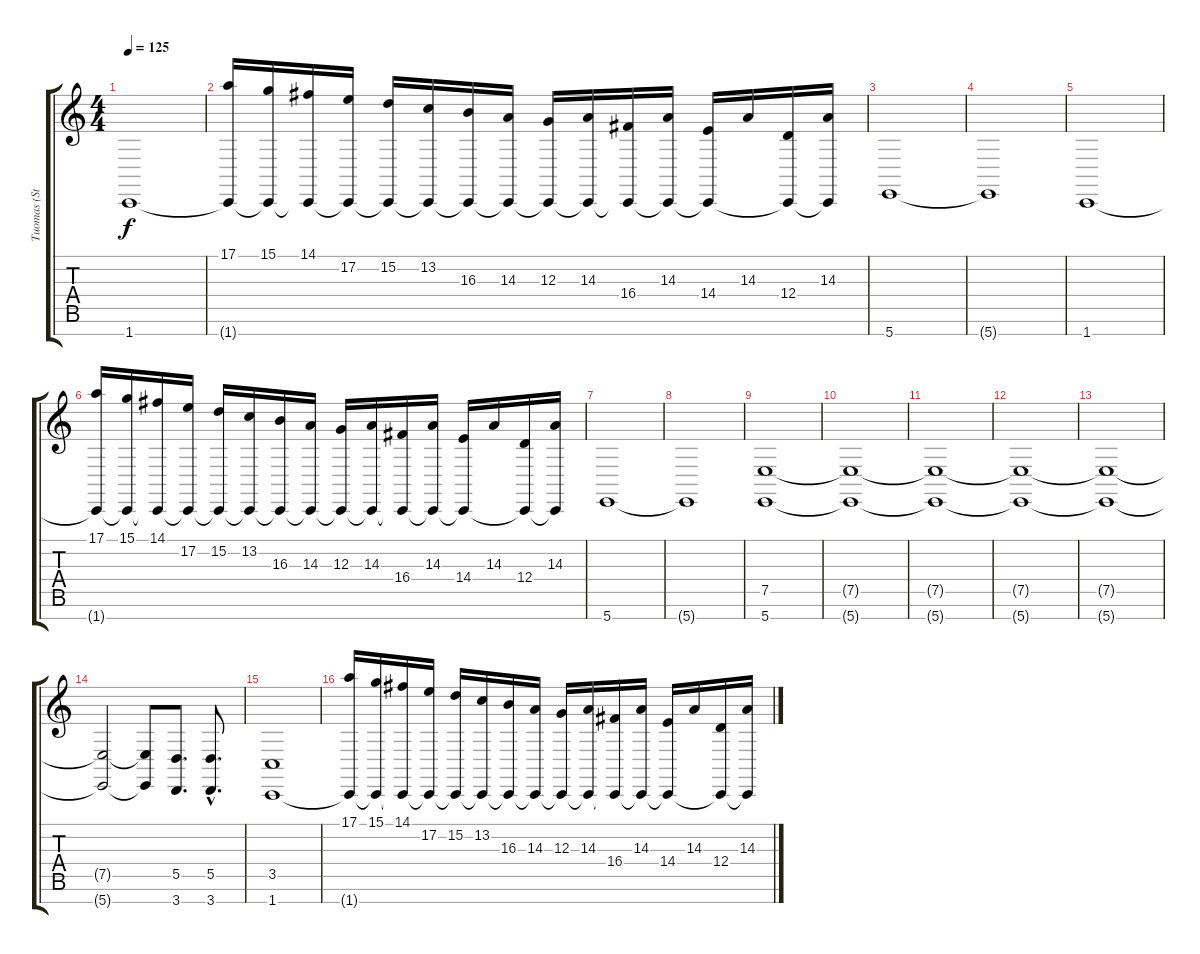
\track ("Tuomas (Strings 2)" "Tuomas (St") {instrument stringensemble1}
\staff {score tabs}
\tuning (E4 B3 G3 D3 A2 E2 B1) {hide}
\ts (4 4)
\tempo 125
\clef g2
\ks c
1.7.1{dy f} |
(17.1 1.7{t}).16 (15.1 1.7{t}).16 (14.1 1.7{t}).16 (17.2 1.7{t}).16 (15.2 1.7{t}).16 (13.2 1.7{t}).16 (16.3 1.7{t}).16 (14.3 1.7{t}).16 (12.3 1.7{t}).16 (14.3 1.7{t}).16 (16.4 1.7{t}).16 (14.3 1.7{t}).16 (14.4 1.7{t}).16 14.3.16 (12.4 1.7{t}).16 (14.3 1.7{t}).16 |
5.7.1 |
5.7{t}.1 |
1.7.1 |
(17.1 1.7{t}).16 (15.1 1.7{t}).16 (14.1 1.7{t}).16 (17.2 1.7{t}).16 (15.2 1.7{t}).16 (13.2 1.7{t}).16 (16.3 1.7{t}).16 (14.3 1.7{t}).16 (12.3 1.7{t}).16 (14.3 1.7{t}).16 (16.4 1.7{t}).16 (14.3 1.7{t}).16 (14.4 1.7{t}).16 14.3.16 (12.4 1.7{t}).16 (14.3 1.7{t}).16 |
5.7.1 |
5.7{t}.1 |
(7.5 5.7).1 |
(7.5{t} 5.7{t}).1 |
(7.5{t} 5.7{t}).1 |
(7.5{t} 5.7{t}).1 |
(7.5{t} 5.7{t}).1 |
(7.5{t} 5.7{t}).2 (7.5{t} 5.7{t}).8 (5.5 3.7).8{d} (5.5{hac} 3.7{hac}).8{d} |
(3.5 1.7).1 |
(17.1 1.7{t}).16 (15.1 1.7{t}).16 (14.1 1.7{t}).16 (17.2 1.7{t}).16 (15.2 1.7{t}).16 (13.2 1.7{t}).16 (16.3 1.7{t}).16 (14.3 1.7{t}).16 (12.3 1.7{t}).16 (14.3 1.7{t}).16 (16.4 1.7{t}).16 (14.3 1.7{t}).16 (14.4 1.7{t}).16 14.3.16 (12.4 1.7{t}).16 (14.3 1.7{t}).16
